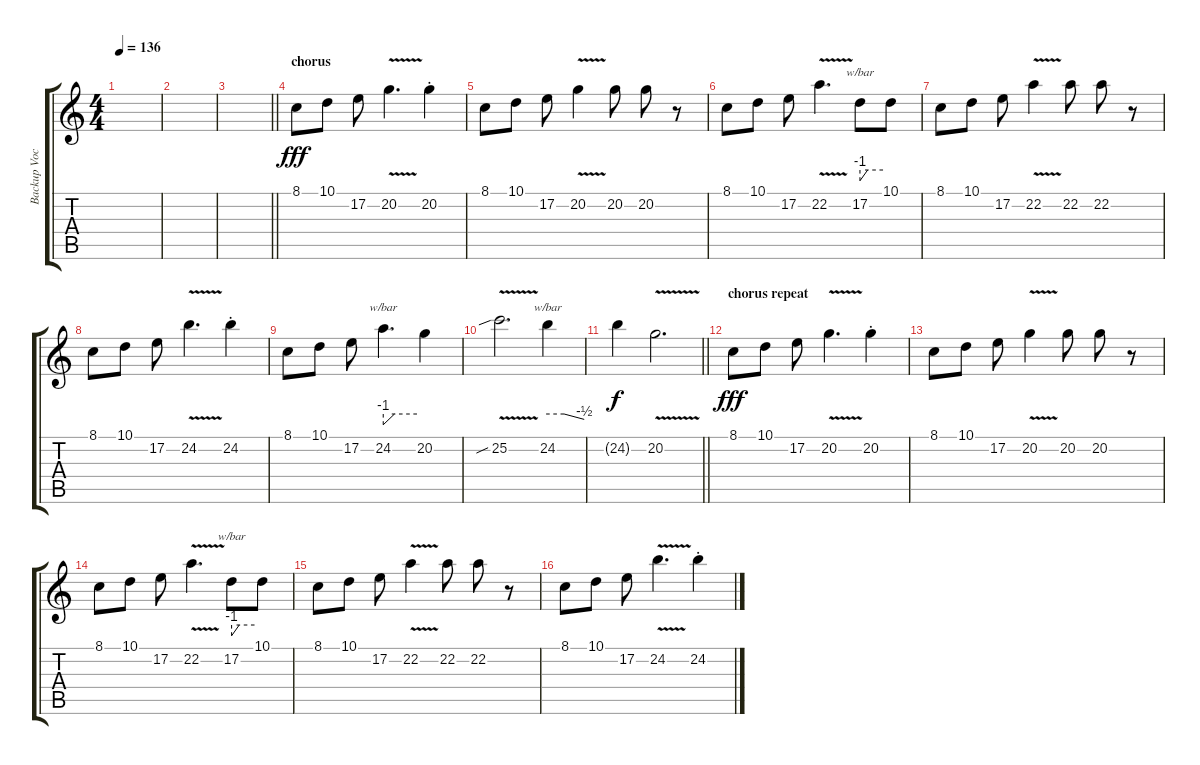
\track ("Backup Vocal" "Backup Voc") {instrument cello}
\staff {score tabs}
\tuning (E4 B3 G3 D3 A2 E2) {hide}
\ts (4 4)
\tempo 136
\clef g2
\ks c
|
|
\barLineRight lightlight
|
\section ("" "chorus")
8.1.8{dy fff} 10.1.8 17.2.8 20.2{v}.4{d} 20.2{st}.4 |
8.1.8 10.1.8 17.2.8 20.2{v}.4 20.2.8 20.2.8 r.8 |
8.1.8 10.1.8 17.2.8 22.2{v}.4{d} 17.2.8{tbe (custom default 0 -4 20 0 60 0)} 10.1.8 |
8.1.8 10.1.8 17.2.8 22.2{v}.4 22.2.8 22.2.8 r.8 |
8.1.8 10.1.8 17.2.8 24.2{v}.4{d} 24.2{st}.4 |
8.1.8 10.1.8 17.2.8 24.2.4{d tbe (custom default 0 -4 20 0 60 0)} 20.2.4 |
25.2{v sib}.2{d} 24.2.4{tbe (custom default 0 0 27 0 60 -2)} |
\barLineRight lightlight
24.2{t}.4{dy f} 20.2{v}.2{d} |
\section ("" "chorus repeat")
8.1.8{dy fff} 10.1.8 17.2.8 20.2{v}.4{d} 20.2{st}.4 |
8.1.8 10.1.8 17.2.8 20.2{v}.4 20.2.8 20.2.8 r.8 |
8.1.8 10.1.8 17.2.8 22.2{v}.4{d} 17.2.8{tbe (custom default 0 -4 20 0 60 0)} 10.1.8 |
8.1.8 10.1.8 17.2.8 22.2{v}.4 22.2.8 22.2.8 r.8 |
8.1.8 10.1.8 17.2.8 24.2{v}.4{d} 24.2{st}.4
